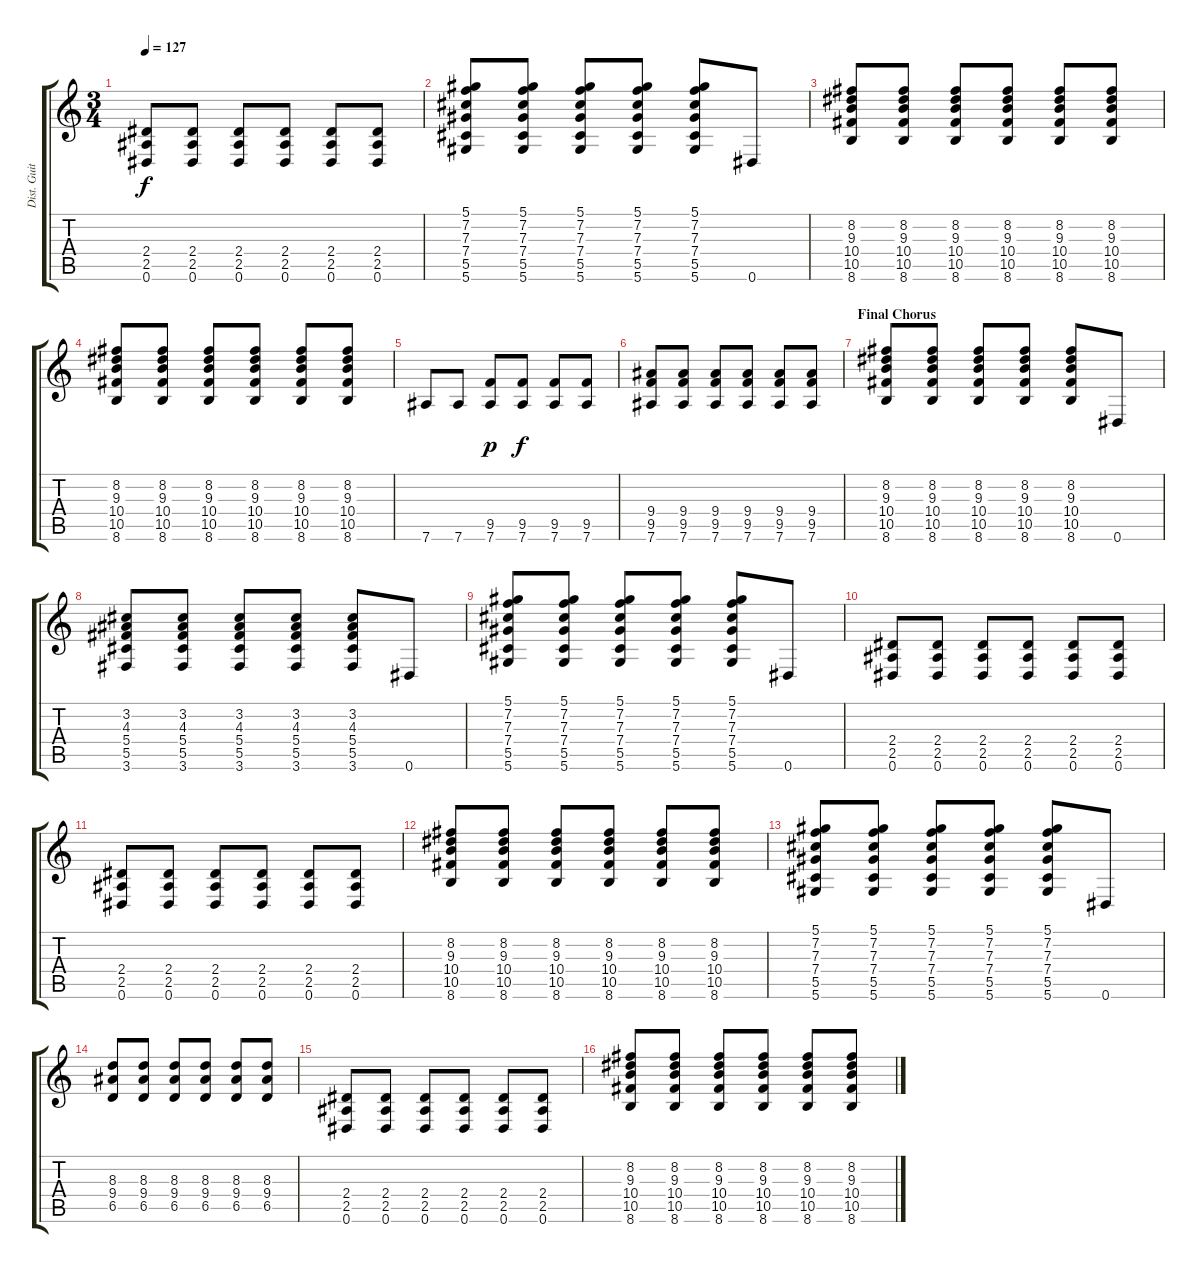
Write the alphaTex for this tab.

\track ("Dist. Guitar - Volume (Jade)" "Dist. Guit") {instrument overdrivenguitar}
\staff {score tabs}
\tuning (Eb4 Bb3 Gb3 Db3 Ab2 Eb2) {hide}
\ts (3 4)
\tempo 127
\clef g2
\ks c
(2.4 2.5 0.6).8{dy f} (2.4 2.5 0.6).8 (2.4 2.5 0.6).8 (2.4 2.5 0.6).8 (2.4 2.5 0.6).8 (2.4 2.5 0.6).8 |
(5.1 7.2 7.3 7.4 5.5 5.6).8 (5.1 7.2 7.3 7.4 5.5 5.6).8 (5.1 7.2 7.3 7.4 5.5 5.6).8 (5.1 7.2 7.3 7.4 5.5 5.6).8 (5.1 7.2 7.3 7.4 5.5 5.6).8 0.6.8 |
(8.2 9.3 10.4 10.5 8.6).8 (8.2 9.3 10.4 10.5 8.6).8 (8.2 9.3 10.4 10.5 8.6).8 (8.2 9.3 10.4 10.5 8.6).8 (8.2 9.3 10.4 10.5 8.6).8 (8.2 9.3 10.4 10.5 8.6).8 |
(8.2 9.3 10.4 10.5 8.6).8 (8.2 9.3 10.4 10.5 8.6).8 (8.2 9.3 10.4 10.5 8.6).8 (8.2 9.3 10.4 10.5 8.6).8 (8.2 9.3 10.4 10.5 8.6).8 (8.2 9.3 10.4 10.5 8.6).8 |
7.6.8 7.6.8 (9.5 7.6).8{dy p} (9.5 7.6).8{dy f} (9.5 7.6).8 (9.5 7.6).8 |
(9.4 9.5 7.6).8 (9.4 9.5 7.6).8 (9.4 9.5 7.6).8 (9.4 9.5 7.6).8 (9.4 9.5 7.6).8 (9.4 9.5 7.6).8 |
\section ("" "Final Chorus")
(8.2 9.3 10.4 10.5 8.6).8 (8.2 9.3 10.4 10.5 8.6).8 (8.2 9.3 10.4 10.5 8.6).8 (8.2 9.3 10.4 10.5 8.6).8 (8.2 9.3 10.4 10.5 8.6).8 0.6.8 |
(3.2 4.3 5.4 5.5 3.6).8 (3.2 4.3 5.4 5.5 3.6).8 (3.2 4.3 5.4 5.5 3.6).8 (3.2 4.3 5.4 5.5 3.6).8 (3.2 4.3 5.4 5.5 3.6).8 0.6.8 |
(5.1 7.2 7.3 7.4 5.5 5.6).8 (5.1 7.2 7.3 7.4 5.5 5.6).8 (5.1 7.2 7.3 7.4 5.5 5.6).8 (5.1 7.2 7.3 7.4 5.5 5.6).8 (5.1 7.2 7.3 7.4 5.5 5.6).8 0.6.8 |
(2.4 2.5 0.6).8 (2.4 2.5 0.6).8 (2.4 2.5 0.6).8 (2.4 2.5 0.6).8 (2.4 2.5 0.6).8 (2.4 2.5 0.6).8 |
(2.4 2.5 0.6).8 (2.4 2.5 0.6).8 (2.4 2.5 0.6).8 (2.4 2.5 0.6).8 (2.4 2.5 0.6).8 (2.4 2.5 0.6).8 |
(8.2 9.3 10.4 10.5 8.6).8 (8.2 9.3 10.4 10.5 8.6).8 (8.2 9.3 10.4 10.5 8.6).8 (8.2 9.3 10.4 10.5 8.6).8 (8.2 9.3 10.4 10.5 8.6).8 (8.2 9.3 10.4 10.5 8.6).8 |
(5.1 7.2 7.3 7.4 5.5 5.6).8 (5.1 7.2 7.3 7.4 5.5 5.6).8 (5.1 7.2 7.3 7.4 5.5 5.6).8 (5.1 7.2 7.3 7.4 5.5 5.6).8 (5.1 7.2 7.3 7.4 5.5 5.6).8 0.6.8 |
(8.3 9.4 6.5).8 (8.3 9.4 6.5).8 (8.3 9.4 6.5).8 (8.3 9.4 6.5).8 (8.3 9.4 6.5).8 (8.3 9.4 6.5).8 |
(2.4 2.5 0.6).8 (2.4 2.5 0.6).8 (2.4 2.5 0.6).8 (2.4 2.5 0.6).8 (2.4 2.5 0.6).8 (2.4 2.5 0.6).8 |
(8.2 9.3 10.4 10.5 8.6).8 (8.2 9.3 10.4 10.5 8.6).8 (8.2 9.3 10.4 10.5 8.6).8 (8.2 9.3 10.4 10.5 8.6).8 (8.2 9.3 10.4 10.5 8.6).8 (8.2 9.3 10.4 10.5 8.6).8
